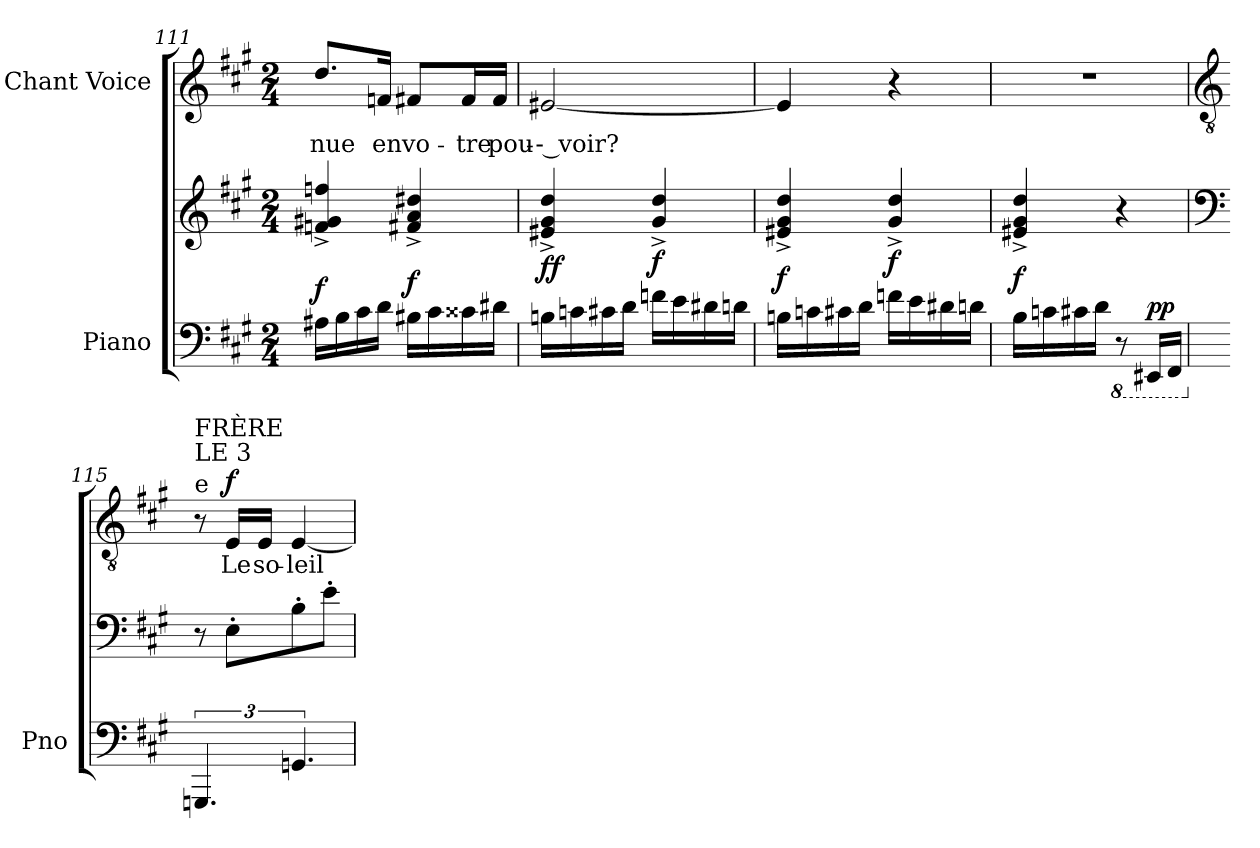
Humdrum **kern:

**kern	**kern	**dynam	**kern	**text	**dynam
*part2	*part2	*part2	*part1	*part1	*part1
*staff3	*staff2	*staff2/3	*staff1	*staff1	*staff1
*I"Piano	*	*	*I"Chant Voice	*	*
*I'Pno	*	*	*	*	*
*clefF4	*clefG2	*	*clefG2	*	*
*k[f#c#g#]	*k[f#c#g#]	*	*k[f#c#g#]	*	*
*M2/4	*M2/4	*	*M2/4	*	*
=111	=111	=111	=111	=111	=111
!	!	!LO:DY:a=2	!	!LO:LY:b	!
16A#X\LL	4fn/^ 4g#X/^ 4ffn/^	f	8.dd/L	nue	.
16B\	.	.	.	.	.
16c#\	.	.	.	.	.
!	!	!	!	!LO:LY:b	!
16d\JJ	.	.	16fn/Jk	en	.
!	!	!LO:DY:a=2	!	!LO:LY:b	!
16B#X\LL	4f#X/^ 4a/^ 4dd#X/^	f	8f#X/L	vo-	.
16c#\	.	.	.	.	.
!	!	!	!	!LO:LY:b	!
16c##X\	.	.	16f#/L	-tre	.
!	!	!	!	!LO:LY:b	!
16d#X\JJ	.	.	16f#/JJ	pou-	.
!!LO:LB:g=z
=112	=112	=112	=112	=112	=112
!	!	!LO:DY:b	!	!LO:LY:b	!
16Bn\LL	4e#X/^ 4g#/^ 4dd/^	ff	[2e#X/	-- voir?	.
16cn\	.	.	.	.	.
16c#X\	.	.	.	.	.
16d\JJ	.	.	.	.	.
!	!	!LO:DY:a=2	!	!	!
16fn\LL	4g#/^ 4dd/^	f	.	.	.
16e\	.	.	.	.	.
16d#X\	.	.	.	.	.
16dn\JJ	.	.	.	.	.
=113	=113	=113	=113	=113	=113
!	!	!LO:DY:a=2	!	!	!
16Bn\LL	4e#X/^ 4g#/^ 4dd/^	f	4e#/]	.	.
16cn\	.	.	.	.	.
16c#X\	.	.	.	.	.
16d\JJ	.	.	.	.	.
!	!	!LO:DY:a=2	!	!	!
16fn\LL	4g#/^ 4dd/^	f	4r	.	.
16e\	.	.	.	.	.
16d#X\	.	.	.	.	.
16dn\JJ	.	.	.	.	.
=114	=114	=114	=114	=114	=114
!	!	!LO:DY:a=2	!	!	!
16B\LL	4e#X/^ 4g#/^ 4dd/^	f	2r	.	.
16cn\	.	.	.	.	.
16c#X\	.	.	.	.	.
16d\JJ	.	.	.	.	.
*8ba	*	*	*	*	*
8r	4r	.	.	.	.
!	!	!LO:DY:a=2	!	!	!
16EEE#X/LL	.	pp	.	.	.
16FFF#/JJ	.	.	.	.	.
=115	=115	=115	=115	=115	=115
*	*clefF4	*	*clefGv2	*	*
*X8ba	*	*	*	*	*
!	!	!	!LO:TX:a:t=LE 3	!	!
!	!	!	!LO:TX:a:t=e	!	!
!	!	!	!LO:TX:a:t=FRÈRE	!	!
6.GGGn/	8r	.	8r	.	.
!	!	!	!	!LO:LY:b	!LO:DY:a
.	8E'\L	.	16E/LL	Le	f
!	!	!	!	!LO:LY:b	!
.	.	.	16E/JJ	so-	.
!	!	!	!	!LO:LY:b	!
6.GGn/	8B'\	.	[4E/	-leil	.
.	8e'\J	.	.	.	.
=	=	=	=	=	=
*-	*-	*-	*-	*-	*-
